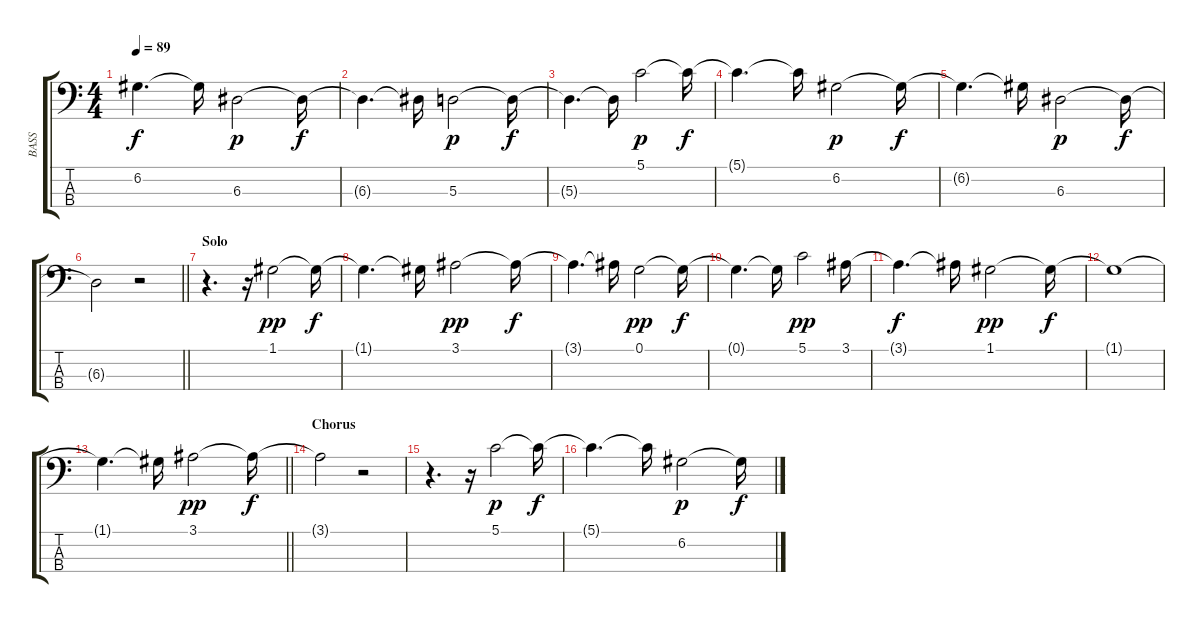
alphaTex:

\track ("BASS" "BASS") {instrument electricbassfinger}
\staff {score tabs}
\tuning (G2 D2 A1 E1) {hide}
\ts (4 4)
\tempo 89
\clef f4
\ks c
6.2{t}.4{d dy f} 6.2{t}.16 6.3.2{dy p} 6.3{t}.16{dy f} |
6.3{t}.4{d} 6.3{t}.16 5.3.2{dy p} 5.3{t}.16{dy f} |
5.3{t}.4{d} 5.3{t}.16 5.1.2{dy p} 5.1{t}.16{dy f} |
5.1{t}.4{d} 5.1{t}.16 6.2.2{dy p} 6.2{t}.16{dy f} |
6.2{t}.4{d} 6.2{t}.16 6.3.2{dy p} 6.3{t}.16{dy f} |
\barLineRight lightlight
6.3{t}.2 r.2 |
\section ("" "Solo")
r.4{d} r.16 1.1.2{dy pp} 1.1{t}.16{dy f} |
1.1{t}.4{d} 1.1{t}.16 3.1.2{dy pp} 3.1{t}.16{dy f} |
3.1{t}.4{d} 3.1{t}.16 0.1.2{dy pp} 0.1{t}.16{dy f} |
0.1{t}.4{d} 0.1{t}.16 5.1.2{dy pp} 3.1.16 |
3.1{t}.4{d dy f} 3.1{t}.16 1.1.2{dy pp} 1.1{t}.16{dy f} |
1.1{t}.1 |
\barLineRight lightlight
1.1{t}.4{d} 1.1{t}.16 3.1.2{dy pp} 3.1{t}.16{dy f} |
\section ("" "Chorus")
3.1{t}.2 r.2 |
r.4{d} r.16 5.1.2{dy p} 5.1{t}.16{dy f} |
5.1{t}.4{d} 5.1{t}.16 6.2.2{dy p} 6.2{t}.16{dy f}
